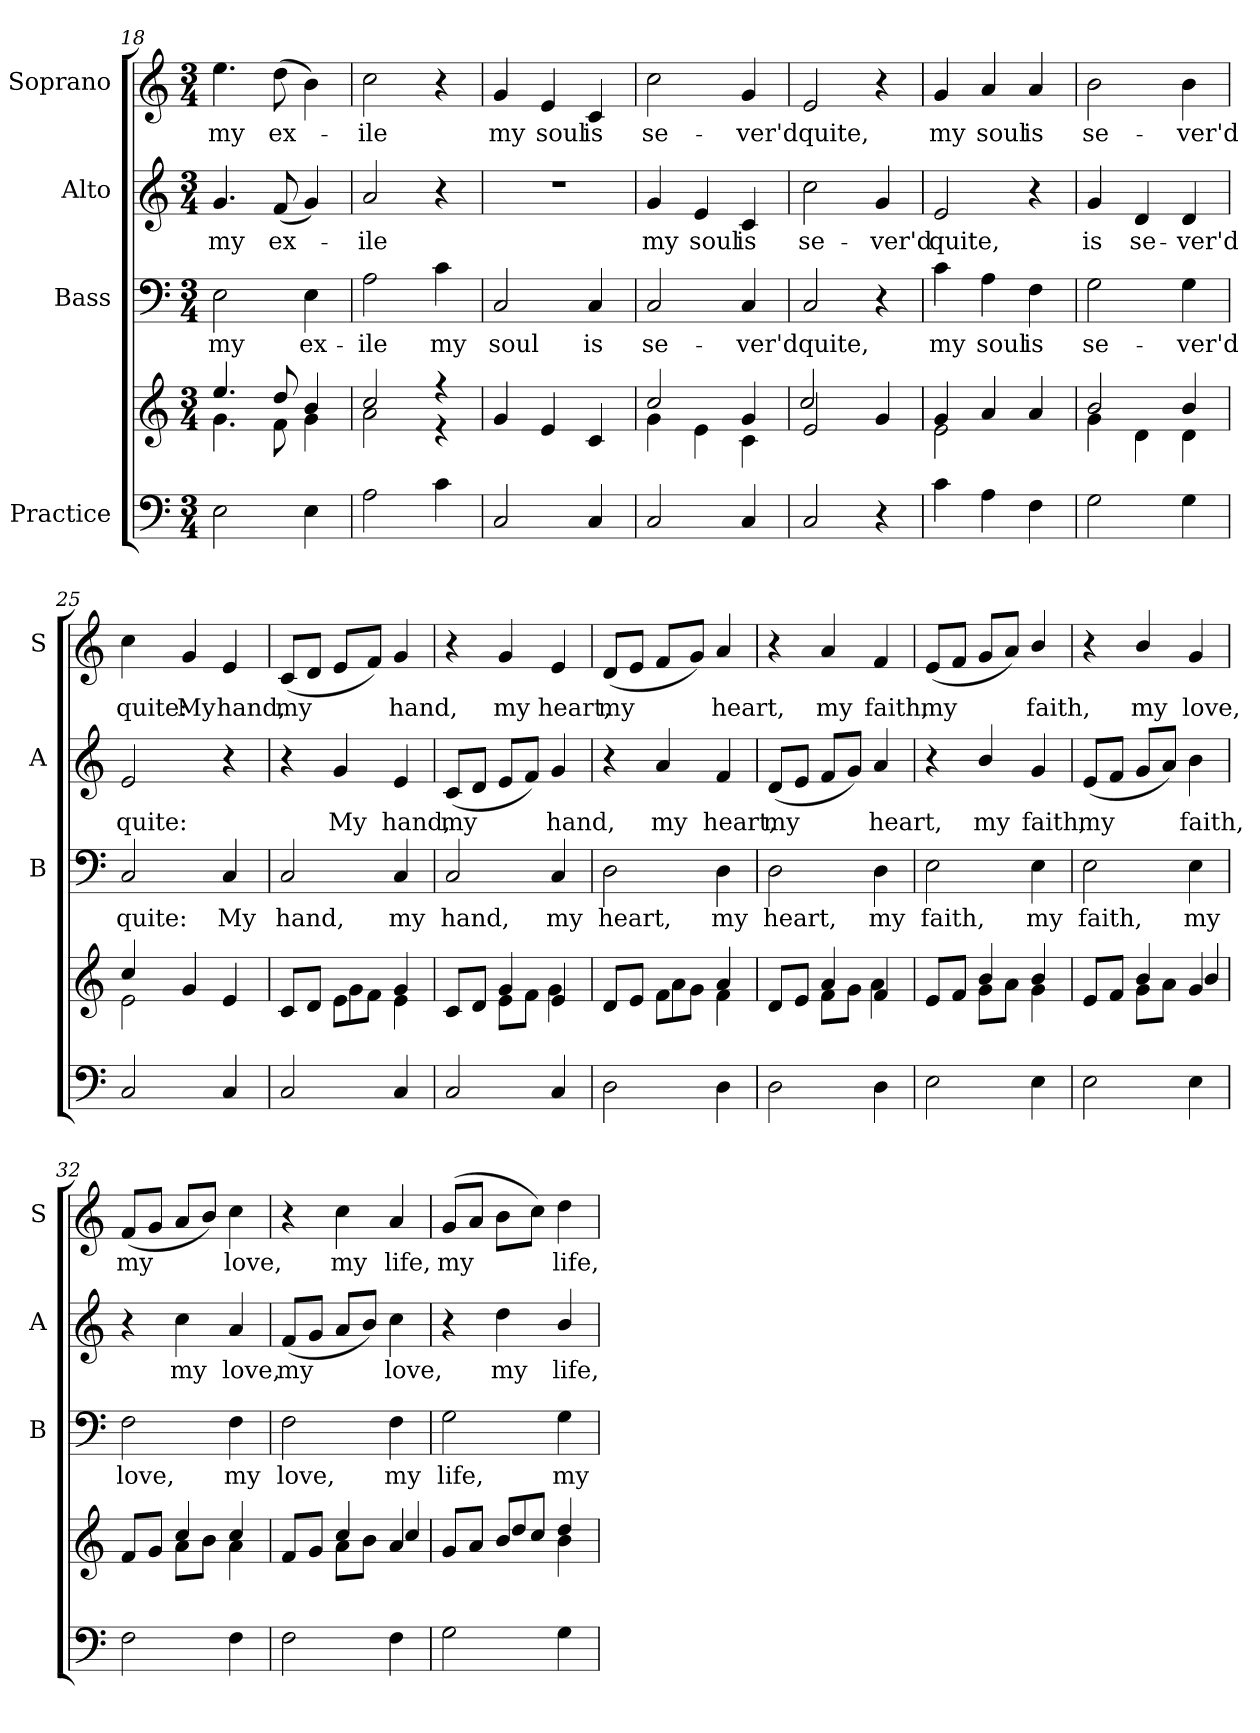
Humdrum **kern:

**kern	**kern	**kern	**text	**kern	**text	**kern	**text
*part4	*part4	*part3	*part3	*part2	*part2	*part1	*part1
*staff5	*staff4	*staff3	*staff3	*staff2	*staff2	*staff1	*staff1
*I"Practice	*	*I"Bass	*	*I"Alto	*	*I"Soprano	*
*	*	*I'B	*	*I'A	*	*I'S	*
*clefF4	*clefG2	*clefF4	*	*clefG2	*	*clefG2	*
*k[]	*k[]	*k[]	*	*k[]	*	*k[]	*
*C:	*C:	*C:	*	*C:	*	*C:	*
*M3/4	*M3/4	*M3/4	*	*M3/4	*	*M3/4	*
=18	=18	=18	=18	=18	=18	=18	=18
*	*^	*	*	*	*	*	*
!	!	!	!	!LO:LY:b	!	!LO:LY:b	!	!LO:LY:b
2E	4.ee	4.g\	2E	my	4.g	my	4.ee	my
!	!	!	!	!	!	!LO:LY:b	!	!LO:LY:b
.	8dd/	8f	.	.	(<8f	ex-	(>8dd	ex-
!	!	!	!	!LO:LY:b	!	!	!	!
4E	4b/	4g	4E	ex-	4g)	.	4b)	.
=19	=19	=19	=19	=19	=19	=19	=19	=19
!	!	!	!	!LO:LY:b	!	!LO:LY:b	!	!LO:LY:b
2A	2cc/	2a	2A	-ile	2a	ile	2cc	ile
!	!	!	!	!LO:LY:b	!	!	!	!
4c	4r	4r	4c	my	4r	.	4r	.
=20	=20	=20	=20	=20	=20	=20	=20	=20
!	!	!	!	!LO:LY:b	!LO:N:vis=1	!	!	!LO:LY:b
2C	4g	2ryy	2C	soul	2.r	.	4g	my
!	!	!	!	!	!	!	!	!LO:LY:b
.	4e	.	.	.	.	.	4e	soul
!	!	!	!	!LO:LY:b	!	!	!	!LO:LY:b
4C	4c	4ryy	4C	is	.	.	4c	is
=21	=21	=21	=21	=21	=21	=21	=21	=21
!	!	!	!	!LO:LY:b	!	!LO:LY:b	!	!LO:LY:b
2C	2cc/	4g\	2C	se-	4g	my	2cc	se-
!	!	!	!	!	!	!LO:LY:b	!	!
.	.	4e\	.	.	4e	soul	.	.
!	!	!	!	!LO:LY:b	!	!LO:LY:b	!	!LO:LY:b
4C	4g	4c	4C	-ver'd	4c	is	4g	-ver'd
=22	=22	=22	=22	=22	=22	=22	=22	=22
!	!	!	!	!LO:LY:b	!	!LO:LY:b	!	!LO:LY:b
2C	2e	2cc/	2C	quite,	2cc	se-	2e	quite,
!	!	!	!	!	!	!LO:LY:b	!	!
4r	4ryy	4g	4r	.	4g	-ver'd	4r	.
=23	=23	=23	=23	=23	=23	=23	=23	=23
!	!	!	!	!LO:LY:b	!	!LO:LY:b	!	!LO:LY:b
4c	4g	2e\	4c	my	2e	quite,	4g	my
!	!	!	!	!LO:LY:b	!	!	!	!LO:LY:b
4A	4a	.	4A	soul	.	.	4a	soul
!	!	!	!	!LO:LY:b	!	!	!	!LO:LY:b
4F	4a	4ryy	4F	is	4r	.	4a	is
!!LO:LB:g=z
=24	=24	=24	=24	=24	=24	=24	=24	=24
!	!	!	!	!LO:LY:b	!	!LO:LY:b	!	!LO:LY:b
2G	2b/	4g\	2G	se-	4g	is	2b	se-
!	!	!	!	!	!	!LO:LY:b	!	!
.	.	4d\	.	.	4d	se-	.	.
!	!	!	!	!LO:LY:b	!	!LO:LY:b	!	!LO:LY:b
4G	4b/	4d	4G	-ver'd	4d	-ver'd	4b	-ver'd
=25	=25	=25	=25	=25	=25	=25	=25	=25
!	!	!	!	!LO:LY:b	!	!LO:LY:b	!	!LO:LY:b
2C	4cc/	2e\	2C	quite:	2e	quite:	4cc	quite:
!	!	!	!	!	!	!	!	!LO:LY:b
.	4g	.	.	.	.	.	4g	My
!	!	!	!	!LO:LY:b	!	!	!	!LO:LY:b
4C	4e	4ryy	4C	My	4r	.	4e	hand,
=26	=26	=26	=26	=26	=26	=26	=26	=26
!	!	!	!	!LO:LY:b	!	!	!	!LO:LY:b
2C	8cL	4ryy	2C	hand,	4r	.	(<8cL	my
.	8dJ	.	.	.	.	.	8dJ	.
!	!	!	!	!	!	!LO:LY:b	!	!
.	8e\L	4g	.	.	4g	My	8eL	.
.	8f\J	.	.	.	.	.	8fJ)	.
!	!	!	!	!LO:LY:b	!	!LO:LY:b	!	!LO:LY:b
4C	4g	4e	4C	my	4e	hand,	4g	hand,
=27	=27	=27	=27	=27	=27	=27	=27	=27
!	!	!	!	!LO:LY:b	!	!LO:LY:b	!	!
2C	4ryy	8cL	2C	hand,	(<8cL	my	4r	.
.	.	8dJ	.	.	8dJ	.	.	.
!	!	!	!	!	!	!	!	!LO:LY:b
.	4g	8e\L	.	.	8eL	.	4g	my
.	.	8f\J	.	.	8fJ)	.	.	.
!	!	!	!	!LO:LY:b	!	!LO:LY:b	!	!LO:LY:b
4C	4e	4g	4C	my	4g	hand,	4e	heart,
=28	=28	=28	=28	=28	=28	=28	=28	=28
!	!	!	!	!LO:LY:b	!	!	!	!LO:LY:b
2D	8dL	4ryy	2D	heart,	4r	.	(<8dL	my
.	8eJ	.	.	.	.	.	8eJ	.
!	!	!	!	!	!	!LO:LY:b	!	!
.	8f\L	4a	.	.	4a	my	8fL	.
.	8g\J	.	.	.	.	.	8gJ)	.
!	!	!	!	!LO:LY:b	!	!LO:LY:b	!	!LO:LY:b
4D	4a	4f	4D	my	4f	heart,	4a	heart,
!!LO:LB:g=z
=29	=29	=29	=29	=29	=29	=29	=29	=29
!	!	!	!	!LO:LY:b	!	!LO:LY:b	!	!
2D	4ryy	8dL	2D	heart,	(<8dL	my	4r	.
.	.	8eJ	.	.	8eJ	.	.	.
!	!	!	!	!	!	!	!	!LO:LY:b
.	4a	8f\L	.	.	8fL	.	4a	my
.	.	8g\J	.	.	8gJ)	.	.	.
!	!	!	!	!LO:LY:b	!	!LO:LY:b	!	!LO:LY:b
4D	4f	4a	4D	my	4a	heart,	4f	faith,
=30	=30	=30	=30	=30	=30	=30	=30	=30
!	!	!	!	!LO:LY:b	!	!	!	!LO:LY:b
2E	8eL	4ryy	2E	faith,	4r	.	(<8eL	my
.	8fJ	.	.	.	.	.	8fJ	.
!	!	!	!	!	!	!LO:LY:b	!	!
.	8g\L	4b/	.	.	4b/	my	8gL	.
.	8a\J	.	.	.	.	.	8aJ)	.
!	!	!	!	!LO:LY:b	!	!LO:LY:b	!	!LO:LY:b
4E	4b/	4g	4E	my	4g	faith,	4b/	faith,
=31	=31	=31	=31	=31	=31	=31	=31	=31
!	!	!	!	!LO:LY:b	!	!LO:LY:b	!	!
2E	4ryy	8eL	2E	faith,	(<8eL	my	4r	.
.	.	8fJ	.	.	8fJ	.	.	.
!	!	!	!	!	!	!	!	!LO:LY:b
.	4b/	8g\L	.	.	8gL	.	4b/	my
.	.	8a\J	.	.	8aJ)	.	.	.
!	!	!	!	!LO:LY:b	!	!LO:LY:b	!	!LO:LY:b
4E	4g	4b/	4E	my	4b	faith,	4g	love,
=32	=32	=32	=32	=32	=32	=32	=32	=32
!	!	!	!	!LO:LY:b	!	!	!	!LO:LY:b
2F	8fL	4ryy	2F	love,	4r	.	(<8fL	my
.	8gJ	.	.	.	.	.	8gJ	.
!	!	!	!	!	!	!LO:LY:b	!	!
.	8a\L	4cc/	.	.	4cc	my	8aL	.
.	8bJ	.	.	.	.	.	8bJ)	.
!	!	!	!	!LO:LY:b	!	!LO:LY:b	!	!LO:LY:b
4F	4cc/	4a	4F	my	4a	love,	4cc	love,
=33	=33	=33	=33	=33	=33	=33	=33	=33
!	!	!	!	!LO:LY:b	!	!LO:LY:b	!	!
2F	4ryy	8fL	2F	love,	(<8fL	my	4r	.
.	.	8gJ	.	.	8gJ	.	.	.
!	!	!	!	!	!	!	!	!LO:LY:b
.	4cc/	8a\L	.	.	8aL	.	4cc	my
.	.	8bJ	.	.	8bJ)	.	.	.
!	!	!	!	!LO:LY:b	!	!LO:LY:b	!	!LO:LY:b
4F	4a	4cc/	4F	my	4cc	love,	4a	life,
!!LO:LB:g=z
=34	=34	=34	=34	=34	=34	=34	=34	=34
!	!	!	!	!LO:LY:b	!	!	!	!LO:LY:b
2G	8gL	4ryy	2G	life,	4r	.	(<8gL	my
.	8aJ	.	.	.	.	.	8aJ	.
!	!	!	!	!	!	!LO:LY:b	!	!
.	8bL	4dd/	.	.	4dd	my	8bL	.
.	8ccJ	.	.	.	.	.	8ccJ)	.
!	!	!	!	!LO:LY:b	!	!LO:LY:b	!	!LO:LY:b
4G	4dd	4b\	4G	my	4b/	life,	4dd	life,
*	*v	*v	*	*	*	*	*	*
=	=	=	=	=	=	=	=
*-	*-	*-	*-	*-	*-	*-	*-
